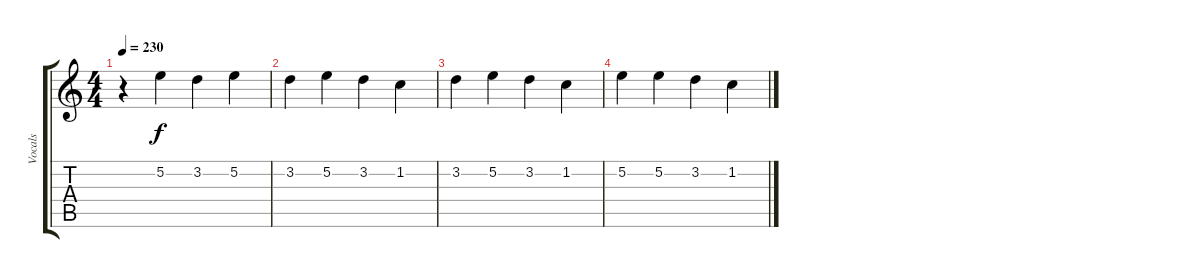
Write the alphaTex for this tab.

\track ("Vocals" "Vocals") {instrument overdrivenguitar}
\staff {score tabs}
\tuning (E4 B3 G3 D3 A2 E2) {hide}
\ts (4 4)
\tempo 230
\clef g2
\ks c
r.4{dy f} 5.2.4 3.2.4 5.2.4 |
3.2.4 5.2.4 3.2.4 1.2.4 |
3.2.4 5.2.4 3.2.4 1.2.4 |
5.2.4 5.2.4 3.2.4 1.2.4
